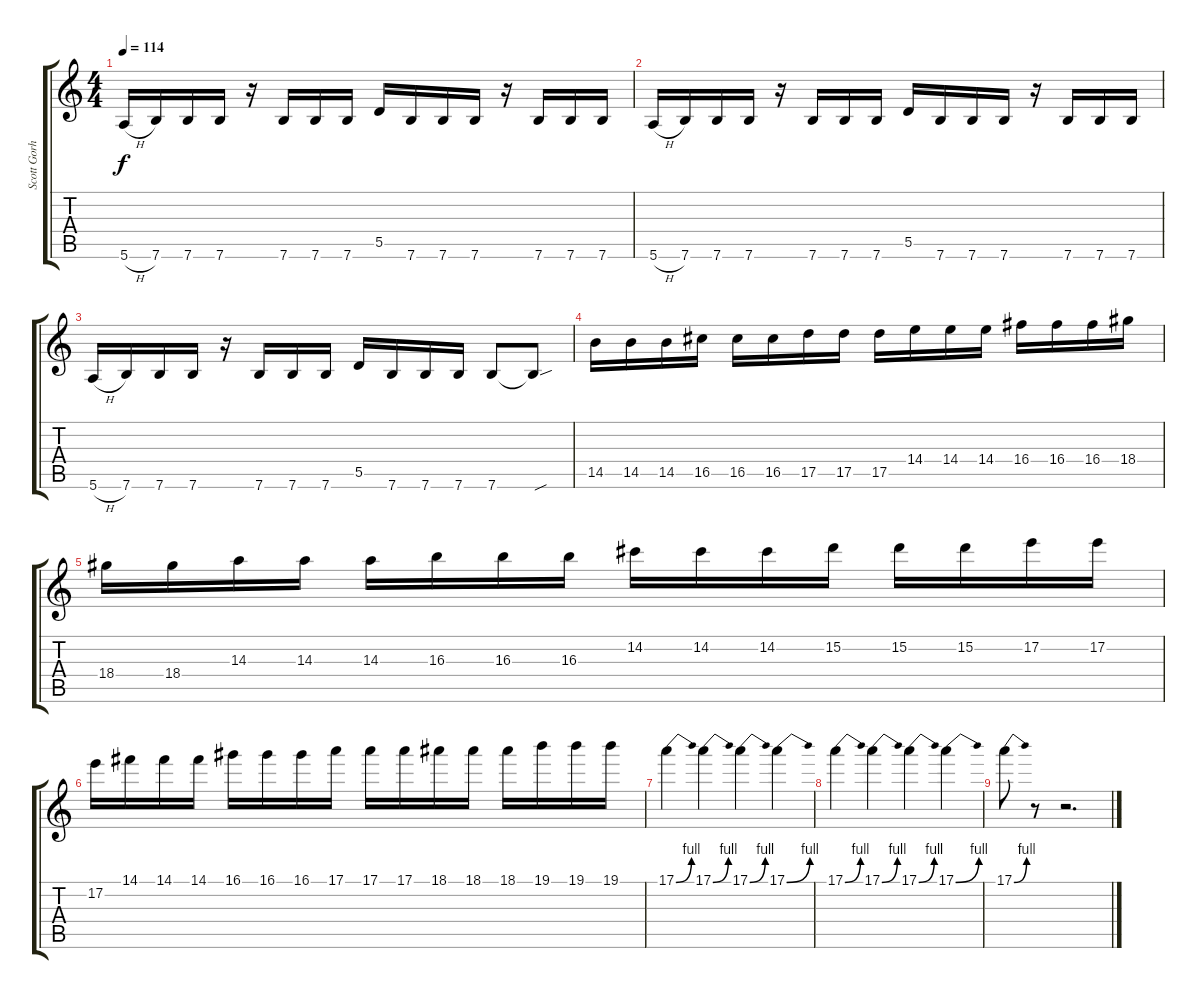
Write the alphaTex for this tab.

\track ("Scott Gorham" "Scott Gorh") {instrument distortionguitar}
\staff {score tabs}
\tuning (E4 B3 G3 D3 A2 E2) {hide}
\ts (4 4)
\tempo 114
\clef g2
\ks c
5.6{h}.16{dy f} 7.6.16 7.6.16 7.6.16 r.16 7.6.16 7.6.16 7.6.16 5.5.16 7.6.16 7.6.16 7.6.16 r.16 7.6.16 7.6.16 7.6.16 |
5.6{h}.16 7.6.16 7.6.16 7.6.16 r.16 7.6.16 7.6.16 7.6.16 5.5.16 7.6.16 7.6.16 7.6.16 r.16 7.6.16 7.6.16 7.6.16 |
5.6{h}.16 7.6.16 7.6.16 7.6.16 r.16 7.6.16 7.6.16 7.6.16 5.5.16 7.6.16 7.6.16 7.6.16 7.6.8 7.6{sou t}.8 |
14.5.16 14.5.16 14.5.16 16.5.16 16.5.16 16.5.16 17.5.16 17.5.16 17.5.16 14.4.16 14.4.16 14.4.16 16.4.16 16.4.16 16.4.16 18.4.16 |
18.4.16 18.4.16 14.3.16 14.3.16 14.3.16 16.3.16 16.3.16 16.3.16 14.2.16 14.2.16 14.2.16 15.2.16 15.2.16 15.2.16 17.2.16 17.2.16 |
17.2.16 14.1.16 14.1.16 14.1.16 16.1.16 16.1.16 16.1.16 17.1.16 17.1.16 17.1.16 18.1.16 18.1.16 18.1.16 19.1.16 19.1.16 19.1.16 |
17.1{be (bend 0 0 60 4)}.4 17.1{be (bend 0 0 60 4)}.4 17.1{be (bend 0 0 60 4)}.4 17.1{be (bend 0 0 60 4)}.4 |
17.1{be (bend 0 0 60 4)}.4 17.1{be (bend 0 0 60 4)}.4 17.1{be (bend 0 0 60 4)}.4 17.1{be (bend 0 0 60 4)}.4 |
17.1{be (bend 0 0 60 4)}.8 r.8 r.2{d}
